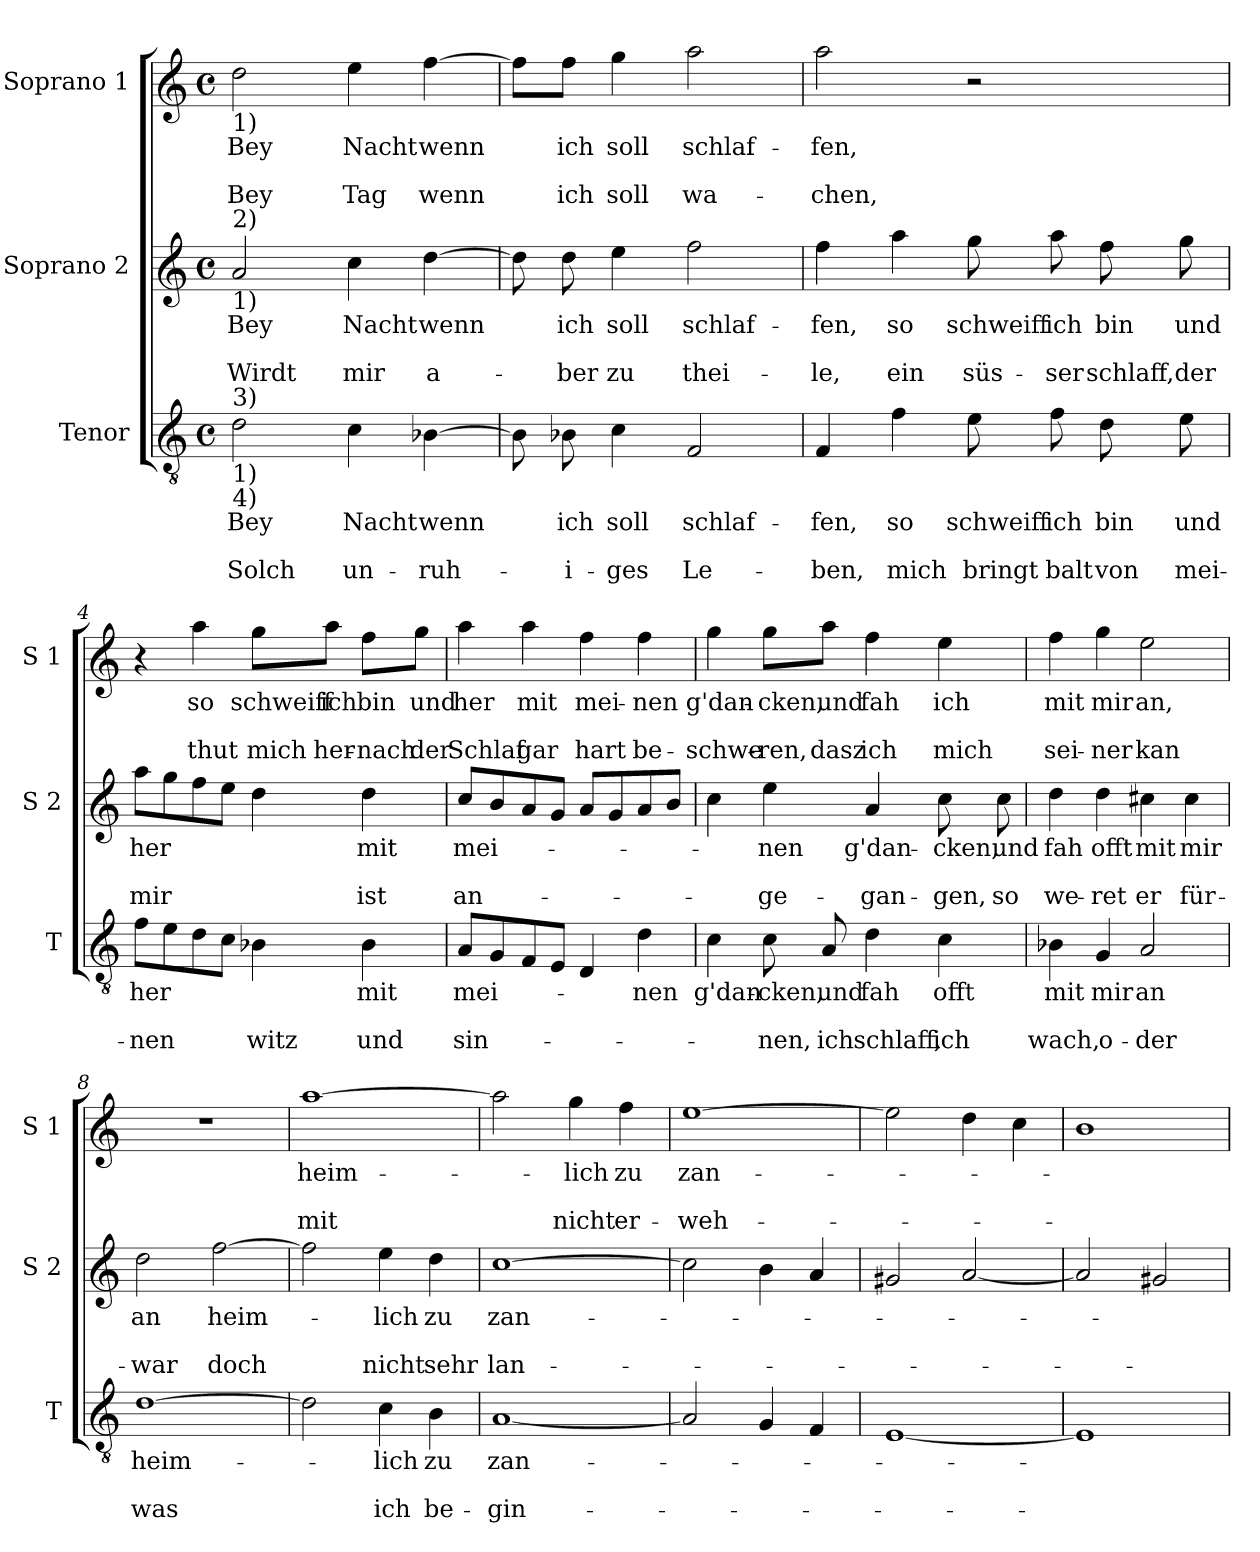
**kern	**text	**text	**text	**kern	**text	**text	**text	**kern	**text	**text	**text
*part3	*part3	*part3	*part3	*part2	*part2	*part2	*part2	*part1	*part1	*part1	*part1
*staff3	*staff3	*staff3	*staff3	*staff2	*staff2	*staff2	*staff2	*staff1	*staff1	*staff1	*staff1
*I"Tenor	*	*	*	*I"Soprano 2	*	*	*	*I"Soprano 1	*	*	*
*I'T	*	*	*	*I'S 2	*	*	*	*I'S 1	*	*	*
*clefGv2	*	*	*	*clefG2	*	*	*	*clefG2	*	*	*
*k[]	*	*	*	*k[]	*	*	*	*k[]	*	*	*
*C:	*	*	*	*C:	*	*	*	*C:	*	*	*
*M4/4	*	*	*	*M4/4	*	*	*	*M4/4	*	*	*
*met(c)	*	*	*	*met(c)	*	*	*	*met(c)	*	*	*
=1	=1	=1	=1	=1	=1	=1	=1	=1	=1	=1	=1
!	!	!	!	!	!	!	!	!LO:TX:b:t=1)	!	!	!
!	!	!	!	!LO:TX:a:t=2)	!	!	!	!	!	!	!
!	!	!	!	!LO:TX:b:t=1)	!	!	!	!	!	!	!
!LO:TX:a:t=3)	!	!	!	!	!	!	!	!	!	!	!
!LO:TX:b:t=1)	!	!	!	!	!	!	!	!	!	!	!
!LO:TX:b:t=4)	!	!	!	!	!	!	!	!	!	!	!
!	!LO:LY:b	!	!LO:LY:b	!	!LO:LY:b	!	!LO:LY:b	!	!LO:LY:b	!	!LO:LY:b
2d\	Bey	.	Solch	2a/	Bey	.	Wirdt	2dd\	Bey	.	Bey
!	!LO:LY:b	!	!LO:LY:b	!	!LO:LY:b	!	!LO:LY:b	!	!LO:LY:b	!	!LO:LY:b
4c\	Nacht	.	un-	4cc\	Nacht	.	mir	4ee\	Nacht	.	Tag
!	!LO:LY:b	!	!LO:LY:b	!	!LO:LY:b	!	!LO:LY:b	!	!LO:LY:b	!	!LO:LY:b
[4B-X\	wenn	.	-ruh-	[4dd\	wenn	.	a-	[4ff\	wenn	.	wenn
=2	=2	=2	=2	=2	=2	=2	=2	=2	=2	=2	=2
8B-\]	.	.	.	8dd\]	.	.	.	8ff\L]	.	.	.
!	!LO:LY:b	!	!LO:LY:b	!	!LO:LY:b	!	!LO:LY:b	!	!LO:LY:b	!	!LO:LY:b
8B-X\	ich	.	-i-	8dd\	ich	.	-ber	8ff\J	ich	.	ich
!	!LO:LY:b	!	!LO:LY:b	!	!LO:LY:b	!	!LO:LY:b	!	!LO:LY:b	!	!LO:LY:b
4c\	soll	.	-ges	4ee\	soll	.	zu	4gg\	soll	.	soll
!	!LO:LY:b	!	!LO:LY:b	!	!LO:LY:b	!	!LO:LY:b	!	!LO:LY:b	!	!LO:LY:b
2F/	schlaf-	.	Le-	2ff\	schlaf-	.	thei-	2aa\	schlaf-	.	wa-
=3	=3	=3	=3	=3	=3	=3	=3	=3	=3	=3	=3
!	!LO:LY:b	!	!LO:LY:b	!	!LO:LY:b	!	!LO:LY:b	!	!LO:LY:b	!	!LO:LY:b
4F/	-fen,	.	-ben,	4ff\	-fen,	.	-le,	2aa\	-fen,	.	-chen,
!	!LO:LY:b	!	!LO:LY:b	!	!LO:LY:b	!	!LO:LY:b	!	!	!	!
4f\	so	.	mich	4aa\	so	.	ein	.	.	.	.
!	!LO:LY:b	!	!LO:LY:b	!	!LO:LY:b	!	!LO:LY:b	!	!	!	!
8e\	schweiff	.	bringt	8gg\	schweiff	.	süs-	2r	.	.	.
!	!LO:LY:b	!	!LO:LY:b	!	!LO:LY:b	!	!LO:LY:b	!	!	!	!
8f\	ich	.	balt	8aa\	ich	.	-ser	.	.	.	.
!	!LO:LY:b	!	!LO:LY:b	!	!LO:LY:b	!	!LO:LY:b	!	!	!	!
8d\	bin	.	von	8ff\	bin	.	schlaff,	.	.	.	.
!	!LO:LY:b	!	!LO:LY:b	!	!LO:LY:b	!	!LO:LY:b	!	!	!	!
8e\	und	.	mei-	8gg\	und	.	der	.	.	.	.
=4	=4	=4	=4	=4	=4	=4	=4	=4	=4	=4	=4
!	!LO:LY:b	!	!LO:LY:b	!	!LO:LY:b	!	!LO:LY:b	!	!	!	!
8f\L	her	.	-nen	8aa\L	her	.	mir	4r	.	.	.
8e\	.	.	.	8gg\	.	.	.	.	.	.	.
!	!	!	!	!	!	!	!	!	!LO:LY:b	!	!LO:LY:b
8d\	.	.	.	8ff\	.	.	.	4aa\	so	.	thut
8c\J	.	.	.	8ee\J	.	.	.	.	.	.	.
!	!	!	!LO:LY:b	!	!	!	!	!	!LO:LY:b	!	!LO:LY:b
4B-X\	.	.	witz	4dd\	.	.	.	8gg\L	schweiff	.	mich
!	!	!	!	!	!	!	!	!	!LO:LY:b	!	!LO:LY:b
.	.	.	.	.	.	.	.	8aa\J	ich	.	her-
!	!LO:LY:b	!	!LO:LY:b	!	!LO:LY:b	!	!LO:LY:b	!	!LO:LY:b	!	!LO:LY:b
4B-\	mit	.	und	4dd\	mit	.	ist	8ff\L	bin	.	-nach
!	!	!	!	!	!	!	!	!	!LO:LY:b	!	!LO:LY:b
.	.	.	.	.	.	.	.	8gg\J	und	.	der
!!LO:LB:g=z
=5	=5	=5	=5	=5	=5	=5	=5	=5	=5	=5	=5
!	!LO:LY:b	!	!LO:LY:b	!	!LO:LY:b	!	!LO:LY:b	!	!LO:LY:b	!	!LO:LY:b
8A/L	mei-	.	sin-	8cc/L	mei-	.	an-	4aa\	her	.	Schlaf
8G/	.	.	.	8b/	.	.	.	.	.	.	.
!	!	!	!	!	!	!	!	!	!LO:LY:b	!	!LO:LY:b
8F/	.	.	.	8a/	.	.	.	4aa\	mit	.	gar
8E/J	.	.	.	8g/J	.	.	.	.	.	.	.
!	!	!	!	!	!	!	!	!	!LO:LY:b	!	!LO:LY:b
4D/	.	.	.	8a/L	.	.	.	4ff\	mei-	.	hart
.	.	.	.	8g/	.	.	.	.	.	.	.
!	!LO:LY:b	!	!	!	!	!	!	!	!LO:LY:b	!	!LO:LY:b
4d\	-nen	.	.	8a/	.	.	.	4ff\	-nen	.	be-
.	.	.	.	8b/J	.	.	.	.	.	.	.
=6	=6	=6	=6	=6	=6	=6	=6	=6	=6	=6	=6
!	!LO:LY:b	!	!	!	!	!	!	!	!LO:LY:b	!	!LO:LY:b
4c\	g'dan-	.	.	4cc\	.	.	.	4gg\	g'dan-	.	-schwe-
!	!LO:LY:b	!	!LO:LY:b	!	!LO:LY:b	!	!LO:LY:b	!	!LO:LY:b	!	!LO:LY:b
8c\	-cken,	.	-nen,	4ee\	-nen	.	-ge-	8gg\L	-cken,	.	-ren,
!	!LO:LY:b	!	!LO:LY:b	!	!	!	!	!	!LO:LY:b	!	!LO:LY:b
8A/	und	.	ich	.	.	.	.	8aa\J	und	.	dasz
!	!LO:LY:b	!	!LO:LY:b	!	!LO:LY:b	!	!LO:LY:b	!	!LO:LY:b	!	!LO:LY:b
4d\	fah	.	schlaff,	4a/	g'dan-	.	-gan-	4ff\	fah	.	ich
!	!LO:LY:b	!	!LO:LY:b	!	!LO:LY:b	!	!LO:LY:b	!	!LO:LY:b	!	!LO:LY:b
4c\	offt	.	ich	8cc\	-cken,	.	-gen,	4ee\	ich	.	mich
!	!	!	!	!	!LO:LY:b	!	!LO:LY:b	!	!	!	!
.	.	.	.	8cc\	und	.	so	.	.	.	.
=7	=7	=7	=7	=7	=7	=7	=7	=7	=7	=7	=7
!	!LO:LY:b	!	!LO:LY:b	!	!LO:LY:b	!	!LO:LY:b	!	!LO:LY:b	!	!LO:LY:b
4B-X\	mit	.	wach,	4dd\	fah	.	we-	4ff\	mit	.	sei-
!	!LO:LY:b	!	!LO:LY:b	!	!LO:LY:b	!	!LO:LY:b	!	!LO:LY:b	!	!LO:LY:b
4G/	mir	.	o-	4dd\	offt	.	-ret	4gg\	mir	.	-ner
!	!LO:LY:b	!	!LO:LY:b	!	!LO:LY:b	!	!LO:LY:b	!	!LO:LY:b	!	!LO:LY:b
2A/	an	.	-der	4cc#X\	mit	.	er	2ee\	an,	.	kan
!	!	!	!	!	!LO:LY:b	!	!LO:LY:b	!	!	!	!
.	.	.	.	4cc#\	mir	.	für-	.	.	.	.
=8	=8	=8	=8	=8	=8	=8	=8	=8	=8	=8	=8
!	!LO:LY:b	!	!LO:LY:b	!	!LO:LY:b	!	!LO:LY:b	!	!	!	!
[1d	heim-	.	was	2dd\	an	.	-war	1r	.	.	.
!	!	!	!	!	!LO:LY:b	!	!LO:LY:b	!	!	!	!
.	.	.	.	[2ff\	heim-	.	doch	.	.	.	.
!!LO:LB:g=z
=9	=9	=9	=9	=9	=9	=9	=9	=9	=9	=9	=9
!	!	!	!	!	!	!	!	!	!LO:LY:b	!	!LO:LY:b
2d\]	.	.	.	2ff\]	.	.	.	[1aa	heim-	.	mit
!	!LO:LY:b	!	!LO:LY:b	!	!LO:LY:b	!	!LO:LY:b	!	!	!	!
4c\	-lich	.	ich	4ee\	-lich	.	nicht	.	.	.	.
!	!LO:LY:b	!	!LO:LY:b	!	!LO:LY:b	!	!LO:LY:b	!	!	!	!
4B\	zu	.	be-	4dd\	zu	.	sehr	.	.	.	.
=10	=10	=10	=10	=10	=10	=10	=10	=10	=10	=10	=10
!	!LO:LY:b	!	!LO:LY:b	!	!LO:LY:b	!	!LO:LY:b	!	!	!	!
[1A	zan-	.	-gin-	[1cc	zan-	.	lan-	2aa\]	.	.	.
!	!	!	!	!	!	!	!	!	!LO:LY:b	!	!LO:LY:b
.	.	.	.	.	.	.	.	4gg\	-lich	.	nicht
!	!	!	!	!	!	!	!	!	!LO:LY:b	!	!LO:LY:b
.	.	.	.	.	.	.	.	4ff\	zu	.	er-
=11	=11	=11	=11	=11	=11	=11	=11	=11	=11	=11	=11
!	!	!	!	!	!	!	!	!	!LO:LY:b	!	!LO:LY:b
2A/]	.	.	.	2cc\]	.	.	.	[1ee	zan-	.	-weh-
4G/	.	.	.	4b\	.	.	.	.	.	.	.
4F/	.	.	.	4a/	.	.	.	.	.	.	.
=12	=12	=12	=12	=12	=12	=12	=12	=12	=12	=12	=12
[1E	.	.	.	2g#X/	.	.	.	2ee\]	.	.	.
.	.	.	.	[2a/	.	.	.	4dd\	.	.	.
.	.	.	.	.	.	.	.	4cc\	.	.	.
=13	=13	=13	=13	=13	=13	=13	=13	=13	=13	=13	=13
1E]	.	.	.	2a/]	.	.	.	1b	.	.	.
.	.	.	.	2g#X/	.	.	.	.	.	.	.
=	=	=	=	=	=	=	=	=	=	=	=
*-	*-	*-	*-	*-	*-	*-	*-	*-	*-	*-	*-
